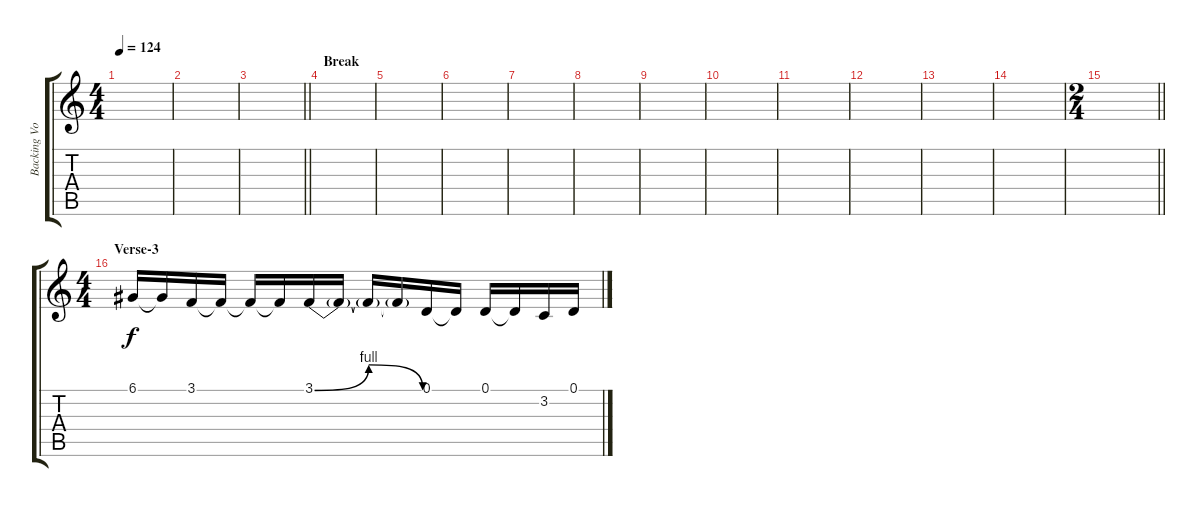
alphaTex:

\track ("Backing Vocals" "Backing Vo") {instrument trumpet}
\staff {score tabs}
\tuning (D4 A3 F3 C3 G2 D2) {hide}
\ts (4 4)
\tempo 124
\clef g2
\ks c
|
|
\barLineRight lightlight
|
\section ("" "Break")
|
|
|
|
|
|
|
|
|
|
|
\ts (2 4)
\barLineRight lightlight
|
\ts (4 4)
\section ("" "Verse-3")
6.1.16 6.1{t}.16 3.1.16 3.1{t}.16 3.1{t}.16 3.1{t}.16 3.1{be (bendrelease 0 0 30 4 49 4 60 0)}.16 3.1{t}.16 3.1{t}.16 3.1{t}.16 0.1.16 0.1{t}.16 0.1.16 0.1{t}.16 3.2.16 0.1.16
